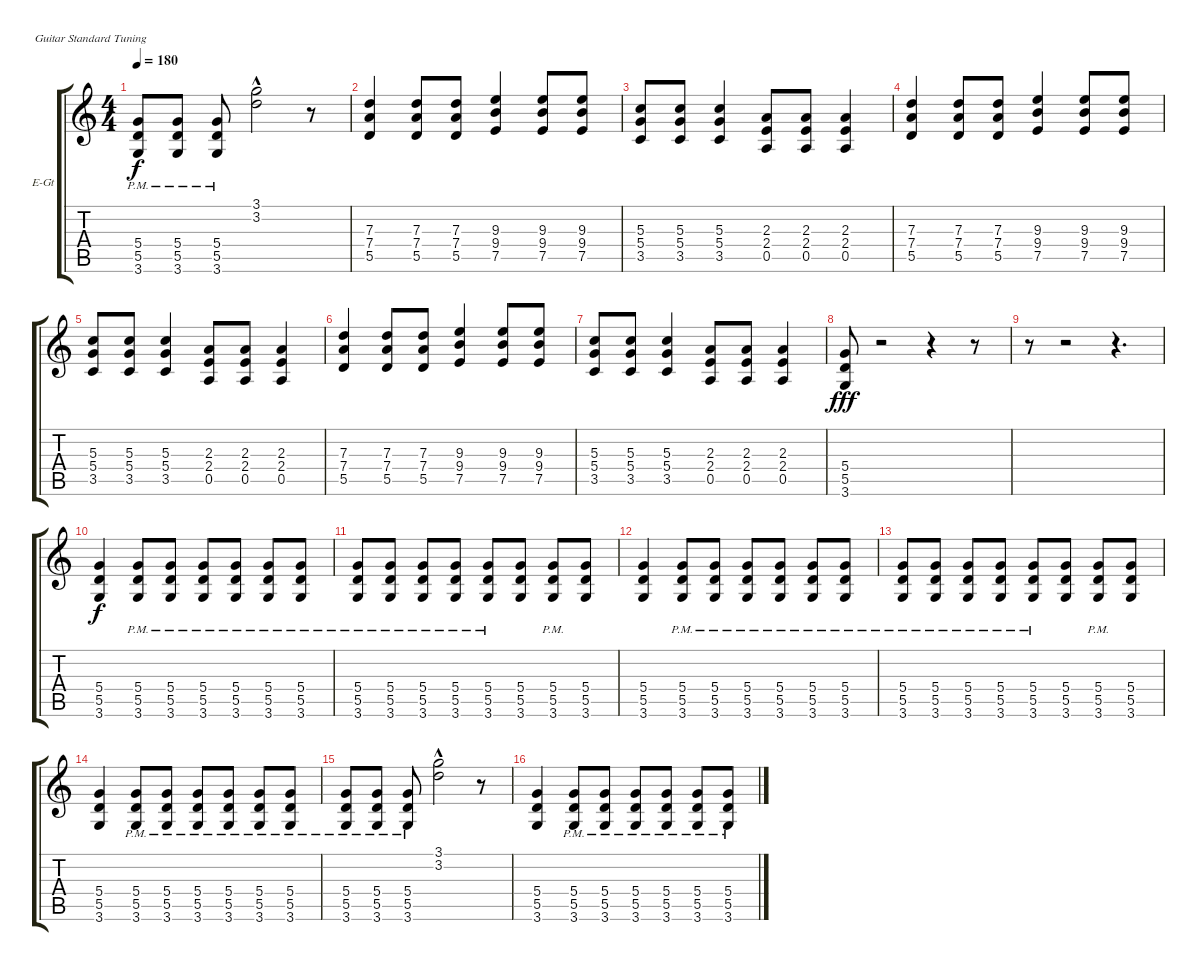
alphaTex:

\bracketExtendMode groupsimilarinstruments
\firstSystemTrackNameOrientation horizontal
\otherSystemsTrackNameOrientation horizontal
\track ("Äîðîæêà 2" "E-Gt") {instrument overdrivenguitar}
\staff {score tabs}
\tuning (E4 B3 G3 D3 A2 E2)
\ts (4 4)
\tempo 180
\clef g2
\ks c
(5.4{pm} 5.5{pm} 3.6{pm}).8{dy f} (5.4{pm} 5.5{pm} 3.6{pm}).8 (5.4{pm} 5.5{pm} 3.6{pm}).8 (3.1{hac} 3.2{hac}).2 r.8 |
(7.3 7.4 5.5).4 (7.3 7.4 5.5).8 (7.3 7.4 5.5).8 (9.3 9.4 7.5).4 (9.3 9.4 7.5).8 (9.3 9.4 7.5).8 |
(5.3 5.4 3.5).8 (5.3 5.4 3.5).8 (5.3 5.4 3.5).4 (2.3 2.4 0.5).8 (2.3 2.4 0.5).8 (2.3 2.4 0.5).4 |
(7.3 7.4 5.5).4 (7.3 7.4 5.5).8 (7.3 7.4 5.5).8 (9.3 9.4 7.5).4 (9.3 9.4 7.5).8 (9.3 9.4 7.5).8 |
(5.3 5.4 3.5).8 (5.3 5.4 3.5).8 (5.3 5.4 3.5).4 (2.3 2.4 0.5).8 (2.3 2.4 0.5).8 (2.3 2.4 0.5).4 |
(7.3 7.4 5.5).4 (7.3 7.4 5.5).8 (7.3 7.4 5.5).8 (9.3 9.4 7.5).4 (9.3 9.4 7.5).8 (9.3 9.4 7.5).8 |
(5.3 5.4 3.5).8 (5.3 5.4 3.5).8 (5.3 5.4 3.5).4 (2.3 2.4 0.5).8 (2.3 2.4 0.5).8 (2.3 2.4 0.5).4 |
(5.4 5.5 3.6).8{dy fff} r.2 r.4 r.8 |
r.8 r.2 r.4{d} |
(5.4 5.5 3.6).4{dy f} (5.4{pm} 5.5{pm} 3.6{pm}).8 (5.4{pm} 5.5{pm} 3.6{pm}).8 (5.4{pm} 5.5{pm} 3.6{pm}).8 (5.4{pm} 5.5{pm} 3.6{pm}).8 (5.4{pm} 5.5{pm} 3.6{pm}).8 (5.4{pm} 5.5{pm} 3.6{pm}).8 |
(5.4{pm} 5.5{pm} 3.6{pm}).8 (5.4{pm} 5.5{pm} 3.6{pm}).8 (5.4{pm} 5.5{pm} 3.6{pm}).8 (5.4{pm} 5.5{pm} 3.6{pm}).8 (5.4{pm} 5.5{pm} 3.6{pm}).8 (5.4 5.5 3.6).8 (5.4{pm} 5.5{pm} 3.6{pm}).8 (5.4 5.5 3.6).8 |
(5.4 5.5 3.6).4 (5.4{pm} 5.5{pm} 3.6{pm}).8 (5.4{pm} 5.5{pm} 3.6{pm}).8 (5.4{pm} 5.5{pm} 3.6{pm}).8 (5.4{pm} 5.5{pm} 3.6{pm}).8 (5.4{pm} 5.5{pm} 3.6{pm}).8 (5.4{pm} 5.5{pm} 3.6{pm}).8 |
(5.4{pm} 5.5{pm} 3.6{pm}).8 (5.4{pm} 5.5{pm} 3.6{pm}).8 (5.4{pm} 5.5{pm} 3.6{pm}).8 (5.4{pm} 5.5{pm} 3.6{pm}).8 (5.4{pm} 5.5{pm} 3.6{pm}).8 (5.4 5.5 3.6).8 (5.4{pm} 5.5{pm} 3.6{pm}).8 (5.4 5.5 3.6).8 |
(5.4 5.5 3.6).4 (5.4{pm} 5.5{pm} 3.6{pm}).8 (5.4{pm} 5.5{pm} 3.6{pm}).8 (5.4{pm} 5.5{pm} 3.6{pm}).8 (5.4{pm} 5.5{pm} 3.6{pm}).8 (5.4{pm} 5.5{pm} 3.6{pm}).8 (5.4{pm} 5.5{pm} 3.6{pm}).8 |
(5.4{pm} 5.5{pm} 3.6{pm}).8 (5.4{pm} 5.5{pm} 3.6{pm}).8 (5.4{pm} 5.5{pm} 3.6{pm}).8 (3.1{hac} 3.2{hac}).2 r.8 |
(5.4 5.5 3.6).4 (5.4{pm} 5.5{pm} 3.6{pm}).8 (5.4{pm} 5.5{pm} 3.6{pm}).8 (5.4{pm} 5.5{pm} 3.6{pm}).8 (5.4{pm} 5.5{pm} 3.6{pm}).8 (5.4{pm} 5.5{pm} 3.6{pm}).8 (5.4{pm} 5.5{pm} 3.6{pm}).8
